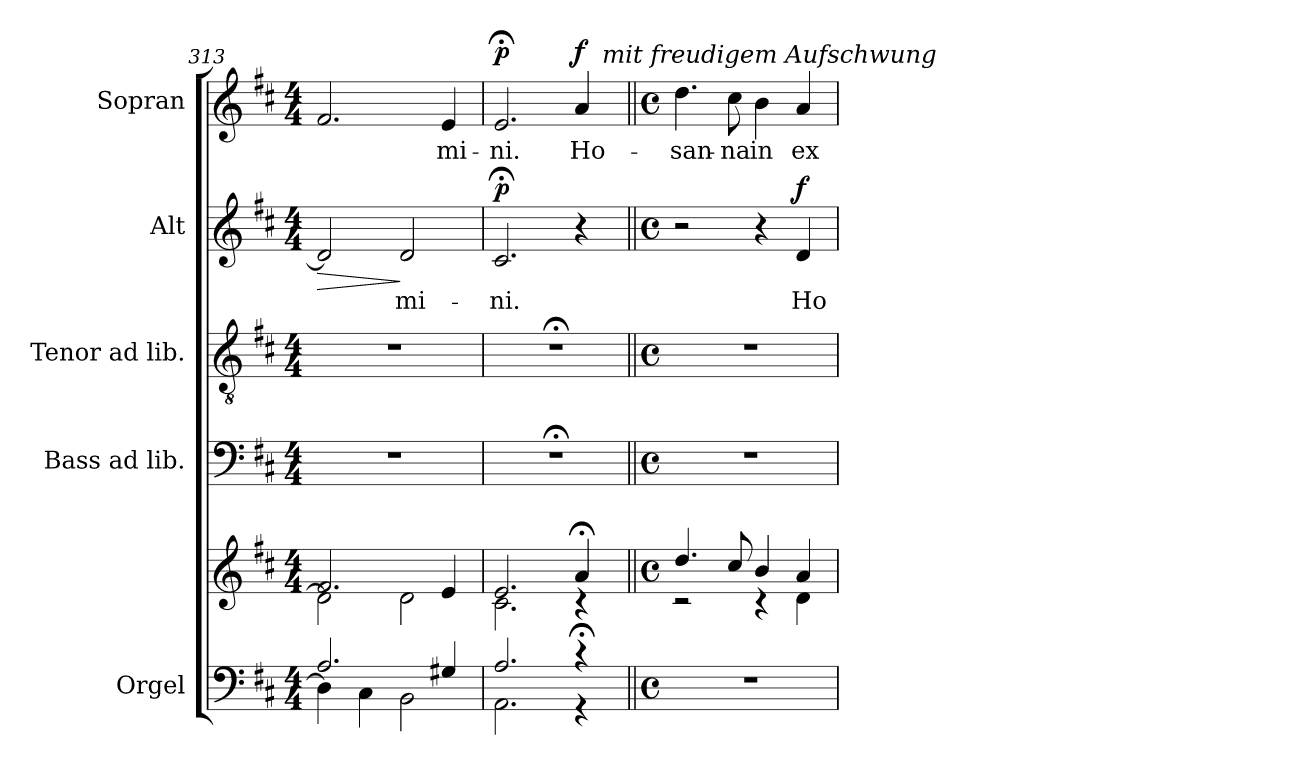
**kern	**kern	**kern	**kern	**kern	**text	**dynam	**kern	**text	**dynam
*part5	*part5	*part4	*part3	*part2	*part2	*part2	*part1	*part1	*part1
*staff6	*staff5	*staff4	*staff3	*staff2	*staff2	*staff2	*staff1	*staff1	*staff1
*I"Orgel	*	*I"Bass ad lib.	*I"Tenor ad lib.	*I"Alt	*	*	*I"Sopran	*	*
*I'Org.	*	*I'B.	*I'T.	*I'A.	*	*	*I'S.	*	*
*clefF4	*clefG2	*clefF4	*clefGv2	*clefG2	*	*	*clefG2	*	*
*k[f#c#]	*k[f#c#]	*k[f#c#]	*k[f#c#]	*k[f#c#]	*	*	*k[f#c#]	*	*
*D:	*D:	*D:	*D:	*D:	*	*	*D:	*	*
*M4/4	*M4/4	*M4/4	*M4/4	*M4/4	*	*	*M4/4	*	*
=313	=313	=313	=313	=313	=313	=313	=313	=313	=313
*^	*^	*	*	*	*	*	*	*	*
!	!	!	!	!	!	!	!	!LO:HP:b	!	!	!
2.A/	4D\]	2.f#/	2d\]	1r	1r	2d/]	.	>	2.f#/	.	.
.	4C#\	.	.	.	.	.	.	.	.	.	.
!	!	!	!	!	!	!	!LO:LY:b	!	!	!	!
.	2BB\	.	2d\	.	.	2d/	-mi-	]	.	.	.
!	!	!	!	!	!	!	!	!	!	!LO:LY:b	!
4G#X/	.	4e/	.	.	.	.	.	.	4e/	-mi-	.
=314	=314	=314	=314	=314	=314	=314	=314	=314	=314	=314	=314
!	!	!	!	!	!	!	!LO:LY:b	!LO:DY:a	!	!LO:LY:b	!LO:DY:a
*	*	*	*	*	*	*	*	*	*^	*	*
2.A/	2.AA\	2.e/	2.c#\	1r;<	1r;<	2.c#;</	-ni.	p	2.e;</	2..ryy	-ni.	p
!	!	!	!	!	!	!	!	!	!	!	!LO:LY:b	!LO:DY:a
4r;	4r	4a;</	4rc	.	.	4r	.	.	4a/	.	Ho-	f
!	!	!	!	!	!	!	!	!	!	!LO:TX:a:i:t=mit freudigem Aufschwung	!	!
.	.	.	.	.	.	.	.	.	.	8ryy	.	.
*v	*v	*	*	*	*	*	*	*	*v	*v	*	*
=315||	=315||	=315||	=315||	=315||	=315||	=315||	=315||	=315||	=315||	=315||
*M4/4	*M4/4	*	*M4/4	*M4/4	*M4/4	*	*	*M4/4	*	*
*met(c)	*met(c)	*	*met(c)	*met(c)	*met(c)	*	*	*met(c)	*	*
*^	*	*	*	*	*	*	*	*^	*	*
!	!	!	!	!	!	!	!	!	!	!	!LO:LY:b	!
*v	*v	*	*	*	*	*	*	*	*v	*v	*	*
1r	4.dd/	2rc	1r	1r	2r	.	.	4.dd\	-san-	.
!	!	!	!	!	!	!	!	!	!LO:LY:b	!
.	8cc#/	.	.	.	.	.	.	8cc#\	-na	.
!	!	!	!	!	!	!	!	!	!LO:LY:b	!
.	4b/	4rc	.	.	4r	.	.	4b\	in	.
!	!	!	!	!	!	!LO:LY:b	!LO:DY:a	!	!LO:LY:b	!
.	4a/	4d\	.	.	4d/	Ho-	f	4a/	ex-	.
*	*v	*v	*	*	*	*	*	*	*	*
=	=	=	=	=	=	=	=	=	=
*-	*-	*-	*-	*-	*-	*-	*-	*-	*-
